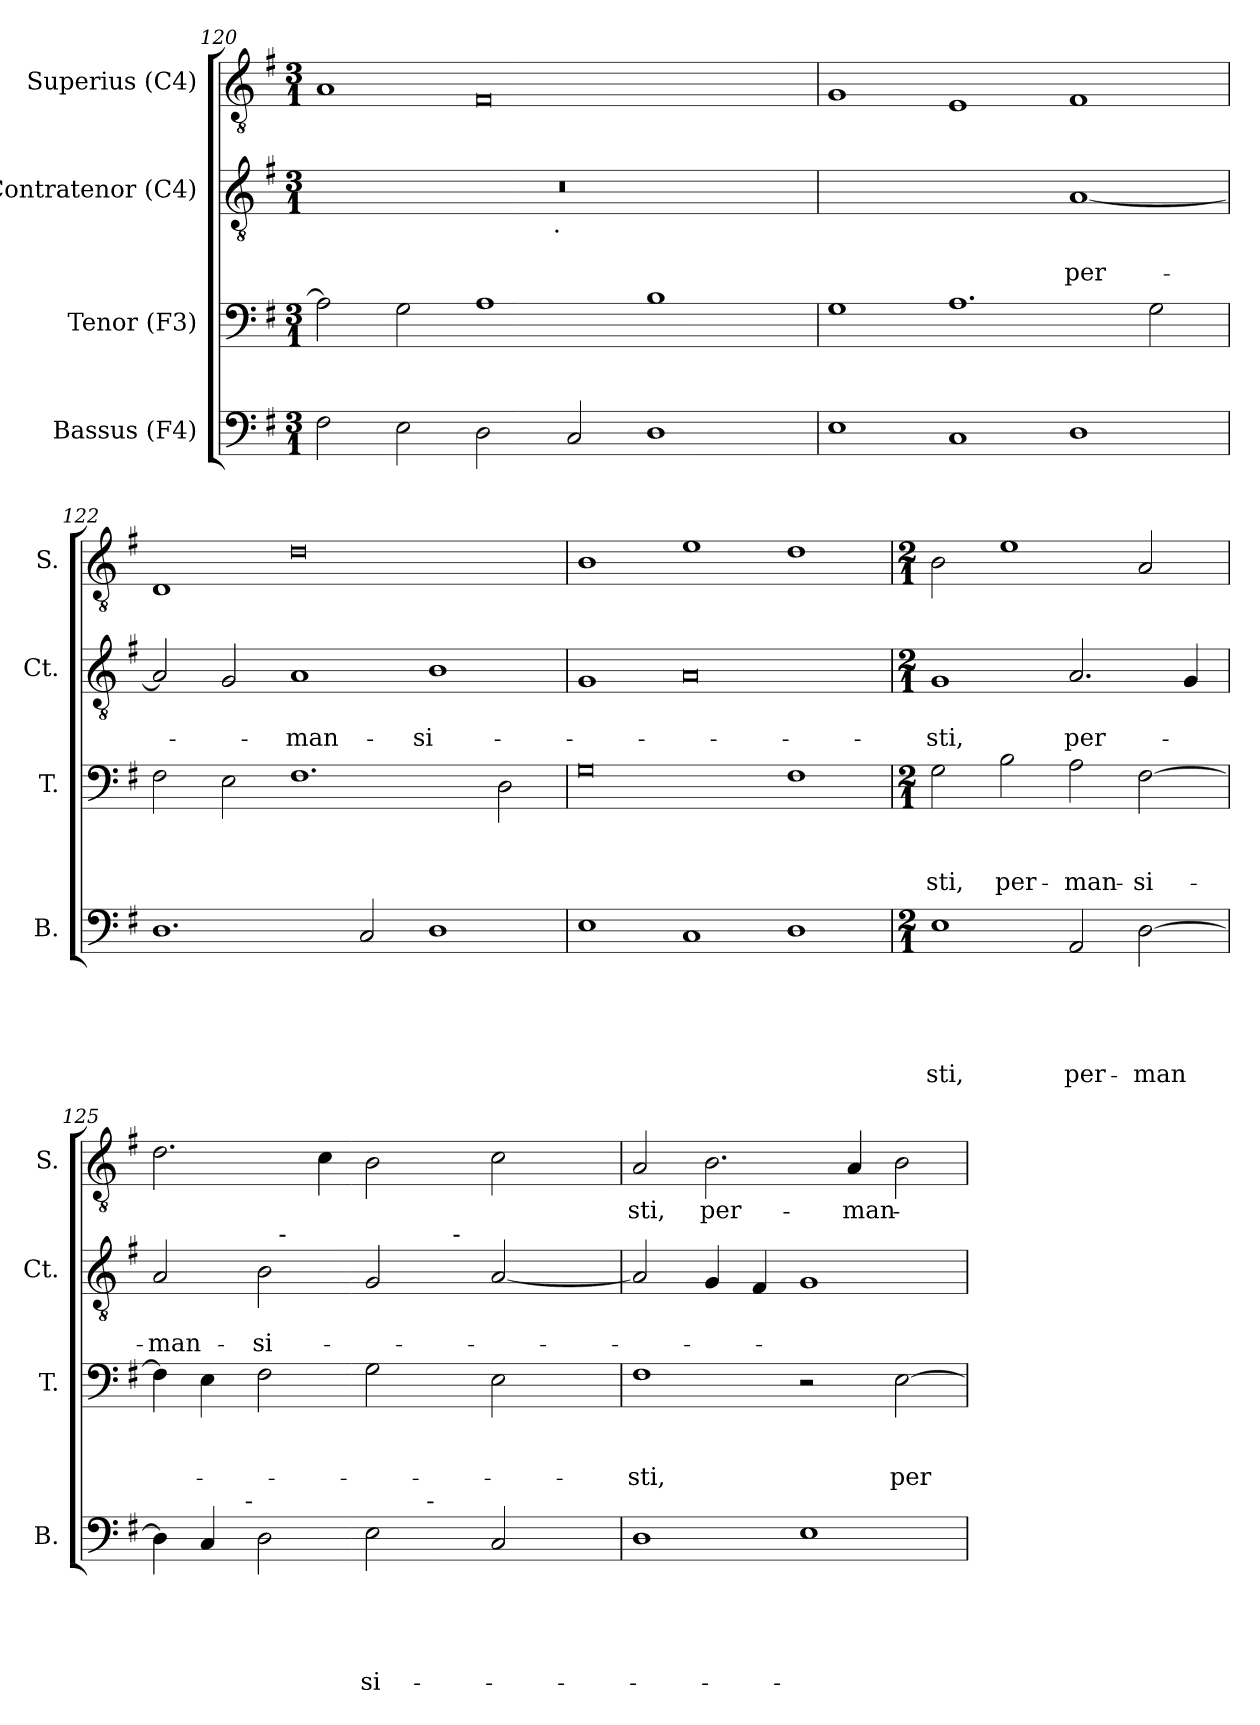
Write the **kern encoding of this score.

**kern	**text	**text	**text	**text	**text	**kern	**text	**text	**text	**kern	**text	**text	**kern	**text
*part4	*part4	*part4	*part4	*part4	*part4	*part3	*part3	*part3	*part3	*part2	*part2	*part2	*part1	*part1
*staff4	*staff4	*staff4	*staff4	*staff4	*staff4	*staff3	*staff3	*staff3	*staff3	*staff2	*staff2	*staff2	*staff1	*staff1
*I"Bassus (F4)	*	*	*	*	*	*I"Tenor (F3)	*	*	*	*I"Contratenor (C4)	*	*	*I"Superius (C4)	*
*I'B.	*	*	*	*	*	*I'T.	*	*	*	*I'Ct.	*	*	*I'S.	*
*clefF4	*	*	*	*	*	*clefF4	*	*	*	*clefGv2	*	*	*clefGv2	*
*k[f#]	*	*	*	*	*	*k[f#]	*	*	*	*k[f#]	*	*	*k[f#]	*
*G:	*	*	*	*	*	*G:	*	*	*	*G:	*	*	*G:	*
*M3/1	*	*	*	*	*	*M3/1	*	*	*	*M3/1	*	*	*M3/1	*
=120	=120	=120	=120	=120	=120	=120	=120	=120	=120	=120	=120	=120	=120	=120
*	*	*	*	*	*	*	*	*	*	*^	*	*	*	*
2F#\	.	.	.	.	.	2A\]	.	.	.	0.r	1ryy	.	.	1A	.
2E\	.	.	.	.	.	2G\	.	.	.	.	.	.	.	.	.
2D\	.	.	.	.	.	1A	.	.	.	.	4...ryy	.	.	0F#	.
!	!	!	!	!	!	!	!	!	!	!	!LO:TX:b:t=.	!	!	!	!
.	.	.	.	.	.	.	.	.	.	.	1ryy	.	.	.	.
2C/	.	.	.	.	.	.	.	.	.	.	.	.	.	.	.
1D	.	.	.	.	.	1B	.	.	.	.	.	.	.	.	.
.	.	.	.	.	.	.	.	.	.	.	2ryy	.	.	.	.
.	.	.	.	.	.	.	.	.	.	.	32ryy	.	.	.	.
*	*	*	*	*	*	*	*	*	*	*v	*v	*	*	*	*
!!LO:LB:g=z
=121	=121	=121	=121	=121	=121	=121	=121	=121	=121	=121	=121	=121	=121	=121
1E	.	.	.	.	.	1G	.	.	.	0ryy	.	.	1G	.
1C	.	.	.	.	.	1.A	.	.	.	.	.	.	1E	.
!	!	!	!	!	!	!	!	!	!	!	!	!LO:LY:b	!	!
1D	.	.	.	.	.	.	.	.	.	[<1A	.	per-	1F#	.
.	.	.	.	.	.	2G\	.	.	.	.	.	.	.	.
=122	=122	=122	=122	=122	=122	=122	=122	=122	=122	=122	=122	=122	=122	=122
1.D	.	.	.	.	.	2F#\	.	.	.	2A/]	.	.	1D	.
.	.	.	.	.	.	2E\	.	.	.	2G/	.	.	.	.
!	!	!	!	!	!	!	!	!	!	!	!	!LO:LY:b	!	!
.	.	.	.	.	.	1.F#	.	.	.	1A	.	-man-	0d	.
2C/	.	.	.	.	.	.	.	.	.	.	.	.	.	.
!	!	!	!	!	!	!	!	!	!	!	!	!LO:LY:b	!	!
1D	.	.	.	.	.	.	.	.	.	1B	.	-si-	.	.
.	.	.	.	.	.	2D\	.	.	.	.	.	.	.	.
=123	=123	=123	=123	=123	=123	=123	=123	=123	=123	=123	=123	=123	=123	=123
1E	.	.	.	.	.	0G	.	.	.	1G	.	.	1B	.
1C	.	.	.	.	.	.	.	.	.	0A	.	.	1e	.
1D	.	.	.	.	.	1F#	.	.	.	.	.	.	1d	.
=124	=124	=124	=124	=124	=124	=124	=124	=124	=124	=124	=124	=124	=124	=124
*M2/1	*	*	*	*	*	*M2/1	*	*	*	*M2/1	*	*	*M2/1	*
!	!	!	!	!	!LO:LY:b	!	!	!	!LO:LY:b	!	!	!LO:LY:b	!	!
1E	.	.	.	.	-sti,	2G\	.	.	-sti,	1G	.	-sti,	2B\	.
!	!	!	!	!	!	!	!	!	!LO:LY:b	!	!	!	!	!
.	.	.	.	.	.	2B\	.	.	per-	.	.	.	1e	.
!	!	!	!	!	!LO:LY:b	!	!	!	!LO:LY:b:rj	!	!	!LO:LY:b	!	!
2AA/	.	.	.	.	per-	2A\	.	.	-man-	2.A/	.	per-	.	.
!	!	!	!	!	!LO:LY:b	!	!	!	!LO:LY:b	!	!	!	!	!
[>2D\	.	.	.	.	-man	[>2F#\	.	.	-si-	.	.	.	2A/	.
.	.	.	.	.	.	.	.	.	.	4G/	.	.	.	.
!!LO:PB:g=z
=125	=125	=125	=125	=125	=125	=125	=125	=125	=125	=125	=125	=125	=125	=125
!	!	!	!	!	!	!	!	!	!	!	!	!LO:LY:b	!	!
*^	*	*	*	*	*	*	*	*	*	*^	*	*	*	*
*	*^	*	*	*	*	*	*	*	*	*	*	*^	*	*	*	*
4D\]	4...ryy	1ryy	.	.	.	.	.	4F#\]	.	.	.	2A/	2ryy	1ryy	.	-man-	2.d\	.
4C/	.	.	.	.	.	.	.	4E\	.	.	.	.	.	.	.	.	.	.
!	!LO:TX:a:t=-	!	!	!	!	!	!	!	!	!	!	!	!	!	!	!	!	!
.	1ryy	.	.	.	.	.	.	.	.	.	.	.	.	.	.	.	.	.
!	!	!	!	!	!	!	!	!	!	!	!	!	!	!	!	!LO:LY:b	!	!
2D\	.	.	.	.	.	.	.	2F#\	.	.	.	2B\	16ryy	.	.	-si-	.	.
!	!	!	!	!	!	!	!	!	!	!	!	!	!LO:TX:a:t=-	!	!	!	!	!
.	.	.	.	.	.	.	.	.	.	.	.	.	1ryy	.	.	.	.	.
.	.	.	.	.	.	.	.	.	.	.	.	.	.	.	.	.	4c\	.
!	!	!	!	!	!	!	!LO:LY:b	!	!	!	!	!	!	!	!	!	!	!
2E\	.	4ryy	.	.	.	.	si-	2G\	.	.	.	2G/	.	4.ryy	.	.	2B\	.
.	.	32ryy	.	.	.	.	.	.	.	.	.	.	.	.	.	.	.	.
!	!	!LO:TX:a:t=-	!	!	!	!	!	!	!	!	!	!	!	!	!	!	!	!
.	.	2ryy	.	.	.	.	.	.	.	.	.	.	.	.	.	.	.	.
!	!	!	!	!	!	!	!	!	!	!	!	!	!	!LO:TX:a:t=-	!	!	!	!
.	.	.	.	.	.	.	.	.	.	.	.	.	.	2ryy	.	.	.	.
.	2ryy	.	.	.	.	.	.	.	.	.	.	.	.	.	.	.	.	.
2C/	.	.	.	.	.	.	.	2E\	.	.	.	[<2A/	.	.	.	.	2c\	.
.	.	.	.	.	.	.	.	.	.	.	.	.	4..ryy	.	.	.	.	.
.	.	8..ryy	.	.	.	.	.	.	.	.	.	.	.	.	.	.	.	.
.	.	.	.	.	.	.	.	.	.	.	.	.	.	8ryy	.	.	.	.
.	32ryy	.	.	.	.	.	.	.	.	.	.	.	.	.	.	.	.	.
=126	=126	=126	=126	=126	=126	=126	=126	=126	=126	=126	=126	=126	=126	=126	=126	=126	=126	=126
!	!	!	!	!	!	!	!	!	!	!	!LO:LY:b	!	!	!	!	!	!	!LO:LY:b
*v	*v	*v	*	*	*	*	*	*	*	*	*	*v	*v	*v	*	*	*	*
1D	.	.	.	.	.	1F#	.	.	-sti,	2A/]	.	.	2A/	-sti,
!	!	!	!	!	!	!	!	!	!	!	!	!	!	!LO:LY:b
.	.	.	.	.	.	.	.	.	.	4G/	.	.	2.B\	per-
.	.	.	.	.	.	.	.	.	.	4F#/	.	.	.	.
1E	.	.	.	.	.	2r	.	.	.	1G	.	.	.	.
!	!	!	!	!	!	!	!	!	!	!	!	!	!	!LO:LY:b
.	.	.	.	.	.	.	.	.	.	.	.	.	4A/	-man-
!	!	!	!	!	!	!	!	!	!LO:LY:b	!	!	!	!	!
.	.	.	.	.	.	[>2E\	.	.	per-	.	.	.	2B\	.
=	=	=	=	=	=	=	=	=	=	=	=	=	=	=
*-	*-	*-	*-	*-	*-	*-	*-	*-	*-	*-	*-	*-	*-	*-
